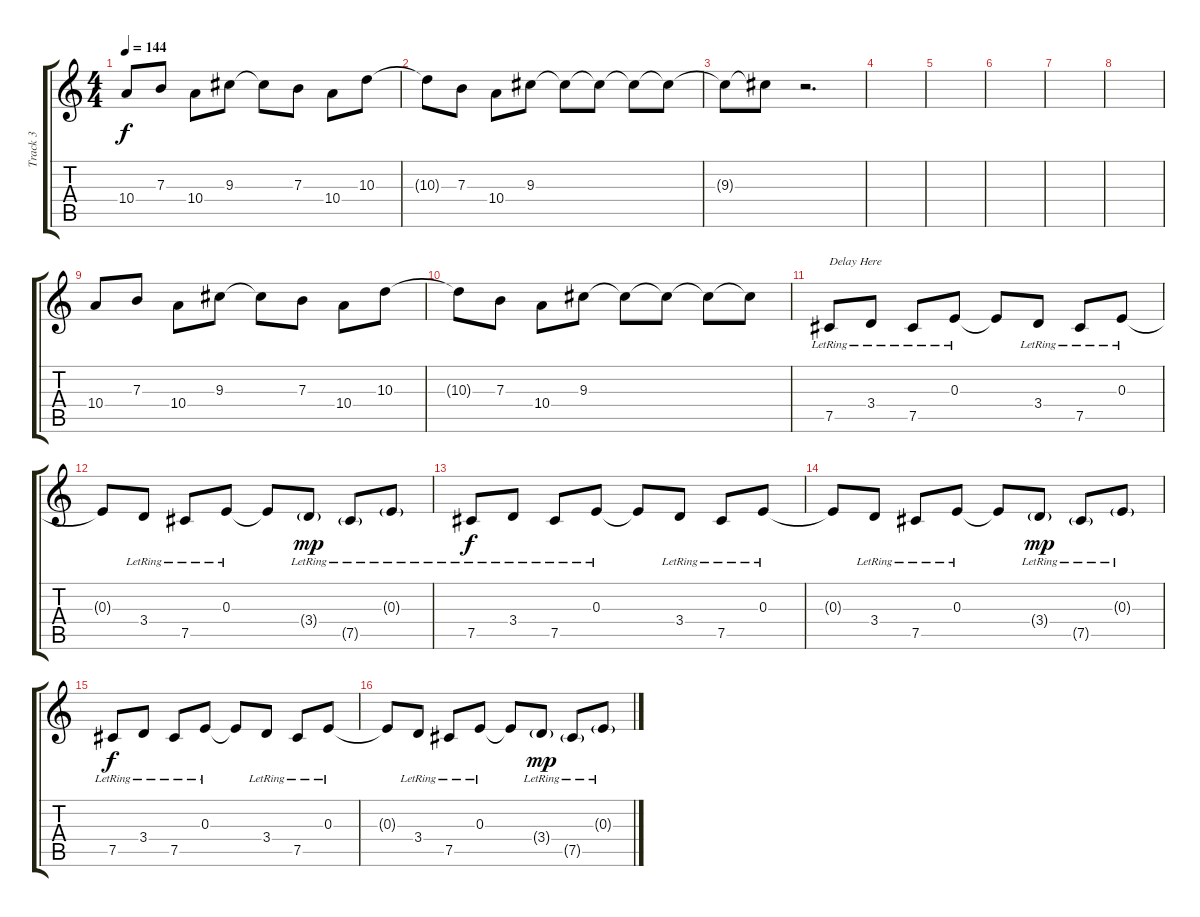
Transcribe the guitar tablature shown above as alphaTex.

\track ("Track 3" "Track 3") {instrument distortionguitar}
\staff {score tabs}
\tuning (Db4 Ab3 E3 B2 Gb2 B1) {hide}
\ts (4 4)
\tempo 144
\clef g2
\ks c
10.4.8{dy f balance 8} 7.3.8 10.4.8 9.3.8 9.3{t}.8 7.3.8 10.4.8 10.3.8 |
10.3{t}.8 7.3.8 10.4.8 9.3.8 9.3{t}.8 9.3{t}.8 9.3{t}.8 9.3{t}.8 |
9.3{t}.8 9.3{t}.8 r.2{d} |
|
|
|
|
|
10.4.8 7.3.8 10.4.8 9.3.8 9.3{t}.8 7.3.8 10.4.8 10.3.8 |
10.3{t}.8 7.3.8 10.4.8 9.3.8 9.3{t}.8 9.3{t}.8 9.3{t}.8 9.3{t}.8 |
7.5{lr}.8{txt "Delay Here"} 3.4{lr}.8 7.5{lr}.8 0.3{lr}.8 0.3{t}.8 3.4{lr}.8 7.5{lr}.8 0.3{lr}.8 |
0.3{t}.8 3.4{lr}.8 7.5{lr}.8 0.3{lr}.8 0.3{t}.8 3.4{g lr}.8{dy mp} 7.5{g lr}.8 0.3{g lr}.8 |
7.5{lr}.8{dy f} 3.4{lr}.8 7.5{lr}.8 0.3{lr}.8 0.3{t}.8 3.4{lr}.8 7.5{lr}.8 0.3{lr}.8 |
0.3{t}.8 3.4{lr}.8 7.5{lr}.8 0.3{lr}.8 0.3{t}.8 3.4{g lr}.8{dy mp} 7.5{g lr}.8 0.3{g lr}.8 |
7.5{lr}.8{dy f} 3.4{lr}.8 7.5{lr}.8 0.3{lr}.8 0.3{t}.8 3.4{lr}.8 7.5{lr}.8 0.3{lr}.8 |
0.3{t}.8 3.4{lr}.8 7.5{lr}.8 0.3{lr}.8 0.3{t}.8 3.4{g lr}.8{dy mp} 7.5{g lr}.8 0.3{g lr}.8
